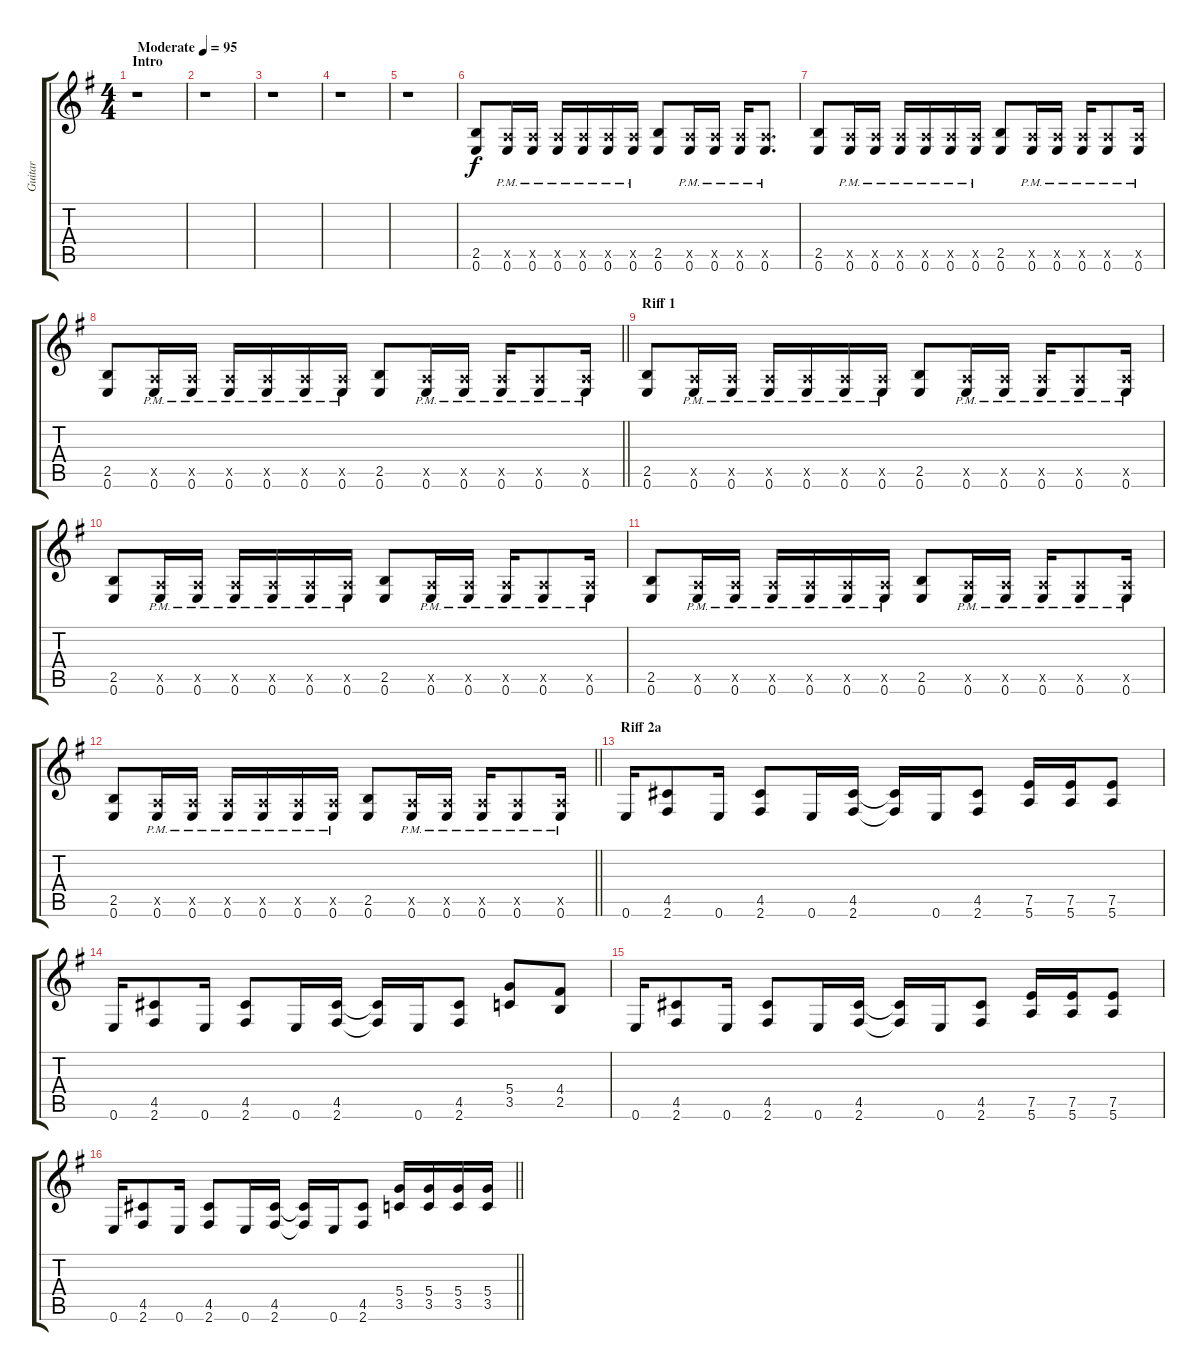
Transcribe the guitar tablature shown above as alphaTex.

\track ("Guitar" "Guitar") {instrument distortionguitar}
\staff {score tabs}
\tuning (E4 B3 G3 D3 A2 E2) {hide}
\ts (4 4)
\section ("" "Intro")
\tempo (95 "Moderate")
\clef g2
\ks eminor
r.1{dy f instrument distortionguitar} |
r.1 |
r.1 |
r.1 |
r.1 |
(2.5 0.6).8 (0.5{x} 0.6{pm}).16 (0.5{x} 0.6{pm}).16 (0.5{x} 0.6{pm}).16 (0.5{x} 0.6{pm}).16 (0.5{x} 0.6{pm}).16 (0.5{x} 0.6{pm}).16 (2.5 0.6).8 (0.5{x} 0.6{pm}).16 (0.5{x} 0.6{pm}).16 (0.5{x} 0.6{pm}).16 (0.5{x} 0.6{pm}).8{d} |
(2.5 0.6).8 (0.5{x} 0.6{pm}).16 (0.5{x} 0.6{pm}).16 (0.5{x} 0.6{pm}).16 (0.5{x} 0.6{pm}).16 (0.5{x} 0.6{pm}).16 (0.5{x} 0.6{pm}).16 (2.5 0.6).8 (0.5{x} 0.6{pm}).16 (0.5{x} 0.6{pm}).16 (0.5{x} 0.6{pm}).16 (0.5{x} 0.6{pm}).8 (0.5{x} 0.6{pm}).16 |
\barLineRight lightlight
(2.5 0.6).8 (0.5{x} 0.6{pm}).16 (0.5{x} 0.6{pm}).16 (0.5{x} 0.6{pm}).16 (0.5{x} 0.6{pm}).16 (0.5{x} 0.6{pm}).16 (0.5{x} 0.6{pm}).16 (2.5 0.6).8 (0.5{x} 0.6{pm}).16 (0.5{x} 0.6{pm}).16 (0.5{x} 0.6{pm}).16 (0.5{x} 0.6{pm}).8 (0.5{x} 0.6{pm}).16 |
\section ("" "Riff 1")
(2.5 0.6).8 (0.5{x} 0.6{pm}).16 (0.5{x} 0.6{pm}).16 (0.5{x} 0.6{pm}).16 (0.5{x} 0.6{pm}).16 (0.5{x} 0.6{pm}).16 (0.5{x} 0.6{pm}).16 (2.5 0.6).8 (0.5{x} 0.6{pm}).16 (0.5{x} 0.6{pm}).16 (0.5{x} 0.6{pm}).16 (0.5{x} 0.6{pm}).8 (0.5{x} 0.6{pm}).16 |
(2.5 0.6).8 (0.5{x} 0.6{pm}).16 (0.5{x} 0.6{pm}).16 (0.5{x} 0.6{pm}).16 (0.5{x} 0.6{pm}).16 (0.5{x} 0.6{pm}).16 (0.5{x} 0.6{pm}).16 (2.5 0.6).8 (0.5{x} 0.6{pm}).16 (0.5{x} 0.6{pm}).16 (0.5{x} 0.6{pm}).16 (0.5{x} 0.6{pm}).8 (0.5{x} 0.6{pm}).16 |
(2.5 0.6).8 (0.5{x} 0.6{pm}).16 (0.5{x} 0.6{pm}).16 (0.5{x} 0.6{pm}).16 (0.5{x} 0.6{pm}).16 (0.5{x} 0.6{pm}).16 (0.5{x} 0.6{pm}).16 (2.5 0.6).8 (0.5{x} 0.6{pm}).16 (0.5{x} 0.6{pm}).16 (0.5{x} 0.6{pm}).16 (0.5{x} 0.6{pm}).8 (0.5{x} 0.6{pm}).16 |
\barLineRight lightlight
(2.5 0.6).8 (0.5{x} 0.6{pm}).16 (0.5{x} 0.6{pm}).16 (0.5{x} 0.6{pm}).16 (0.5{x} 0.6{pm}).16 (0.5{x} 0.6{pm}).16 (0.5{x} 0.6{pm}).16 (2.5 0.6).8 (0.5{x} 0.6{pm}).16 (0.5{x} 0.6{pm}).16 (0.5{x} 0.6{pm}).16 (0.5{x} 0.6{pm}).8 (0.5{x} 0.6{pm}).16 |
\section ("" "Riff 2a")
0.6.16 (4.5 2.6).8 0.6.16 (4.5 2.6).8 0.6.16 (4.5 2.6).16 (4.5{t} 2.6{t}).16 0.6.16 (4.5 2.6).8 (7.5 5.6).16 (7.5 5.6).16 (7.5 5.6).8 |
0.6.16 (4.5 2.6).8 0.6.16 (4.5 2.6).8 0.6.16 (4.5 2.6).16 (4.5{t} 2.6{t}).16 0.6.16 (4.5 2.6).8 (5.4 3.5).8 (4.4 2.5).8 |
0.6.16 (4.5 2.6).8 0.6.16 (4.5 2.6).8 0.6.16 (4.5 2.6).16 (4.5{t} 2.6{t}).16 0.6.16 (4.5 2.6).8 (7.5 5.6).16 (7.5 5.6).16 (7.5 5.6).8 |
\barLineRight lightlight
0.6.16 (4.5 2.6).8 0.6.16 (4.5 2.6).8 0.6.16 (4.5 2.6).16 (4.5{t} 2.6{t}).16 0.6.16 (4.5 2.6).8 (5.4 3.5).16 (5.4 3.5).16 (5.4 3.5).16 (5.4 3.5).16
